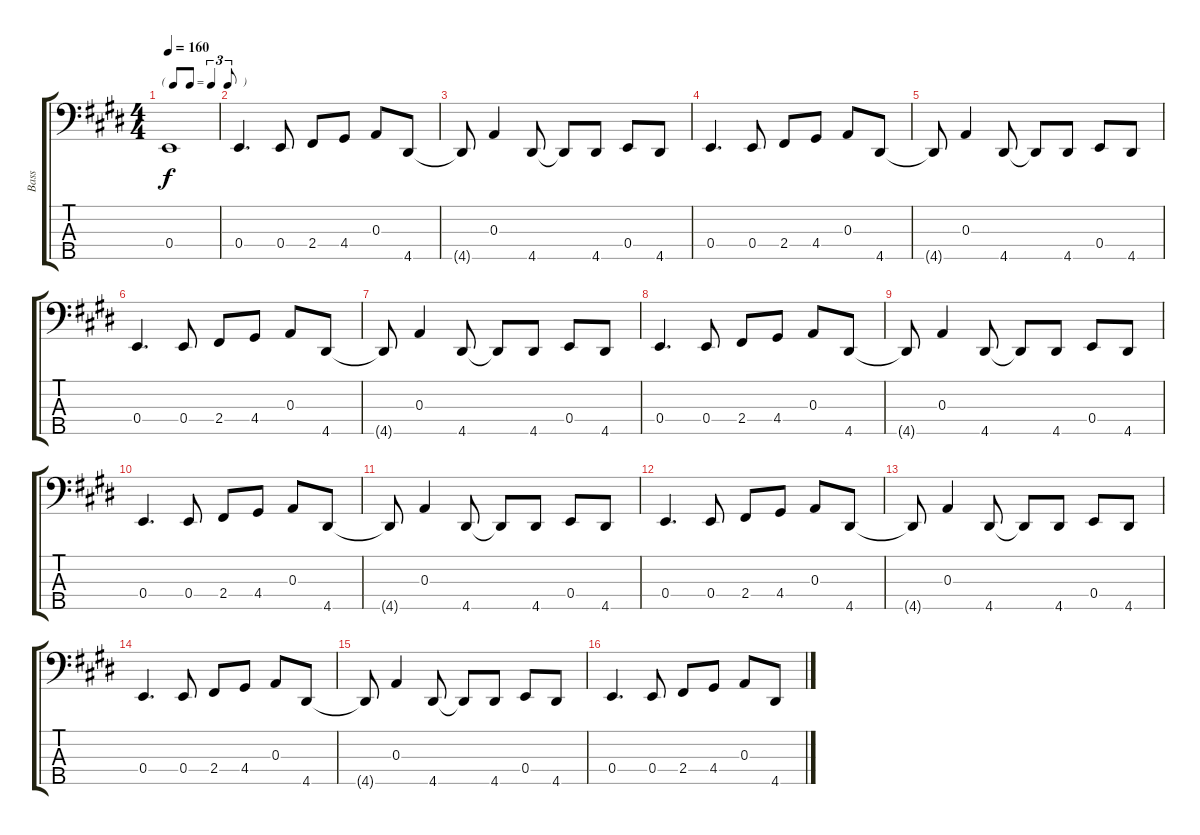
\track ("Bass" "Bass") {instrument electricbassfinger}
\staff {score tabs}
\tuning (G2 D2 A1 E1 B0) {hide}
\ts (4 4)
\tf triplet8th
\tempo 160
\clef f4
\ks e
0.4{t}.1{dy f} |
0.4.4{d} 0.4.8 2.4.8 4.4.8 0.3.8 4.5.8 |
4.5{t}.8 0.3.4 4.5.8 4.5{t}.8 4.5.8 0.4.8 4.5.8 |
0.4.4{d} 0.4.8 2.4.8 4.4.8 0.3.8 4.5.8 |
4.5{t}.8 0.3.4 4.5.8 4.5{t}.8 4.5.8 0.4.8 4.5.8 |
0.4.4{d} 0.4.8 2.4.8 4.4.8 0.3.8 4.5.8 |
4.5{t}.8 0.3.4 4.5.8 4.5{t}.8 4.5.8 0.4.8 4.5.8 |
0.4.4{d} 0.4.8 2.4.8 4.4.8 0.3.8 4.5.8 |
4.5{t}.8 0.3.4 4.5.8 4.5{t}.8 4.5.8 0.4.8 4.5.8 |
0.4.4{d} 0.4.8 2.4.8 4.4.8 0.3.8 4.5.8 |
4.5{t}.8 0.3.4 4.5.8 4.5{t}.8 4.5.8 0.4.8 4.5.8 |
0.4.4{d} 0.4.8 2.4.8 4.4.8 0.3.8 4.5.8 |
4.5{t}.8 0.3.4 4.5.8 4.5{t}.8 4.5.8 0.4.8 4.5.8 |
0.4.4{d} 0.4.8 2.4.8 4.4.8 0.3.8 4.5.8 |
4.5{t}.8 0.3.4 4.5.8 4.5{t}.8 4.5.8 0.4.8 4.5.8 |
0.4.4{d} 0.4.8 2.4.8 4.4.8 0.3.8 4.5.8
